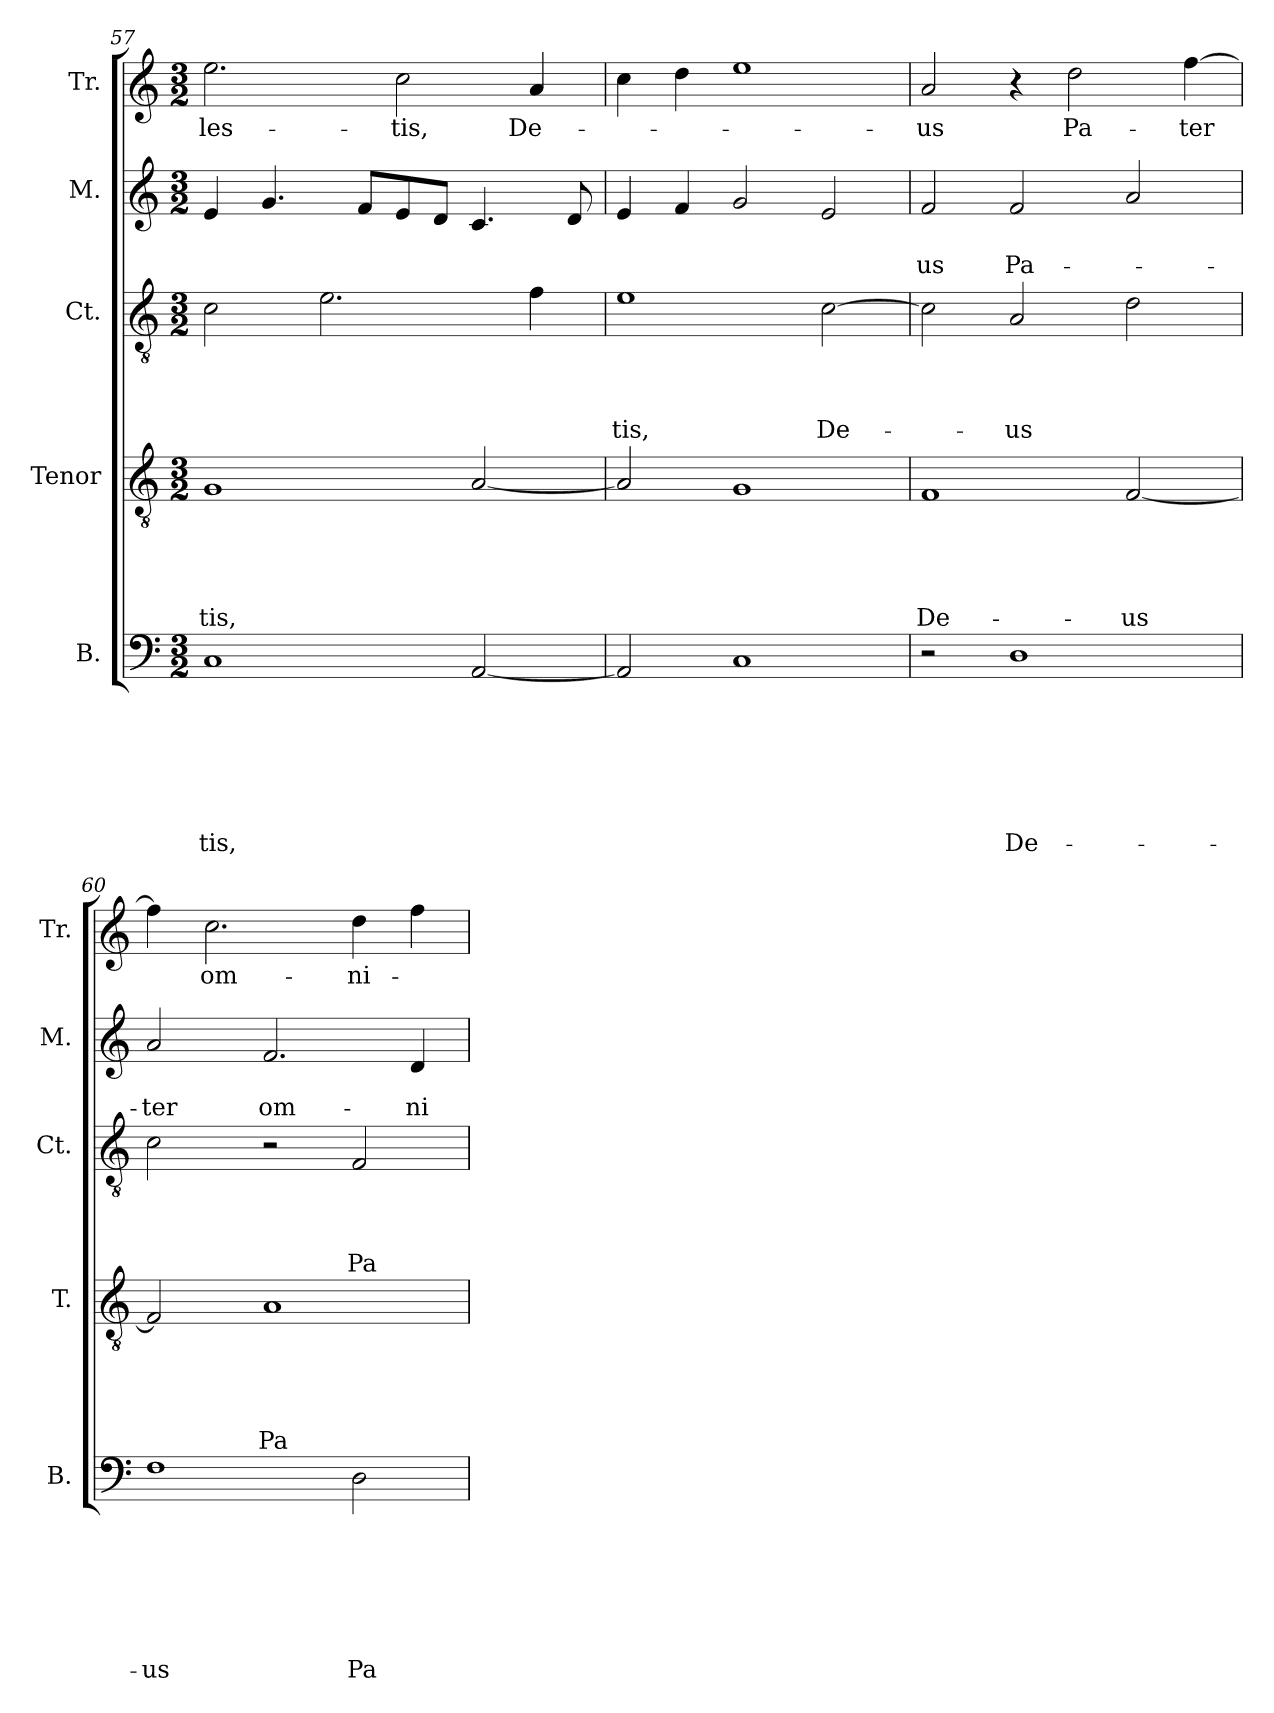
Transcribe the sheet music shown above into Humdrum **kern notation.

**kern	**text	**text	**text	**text	**text	**text	**text	**kern	**text	**text	**text	**text	**text	**kern	**text	**text	**text	**text	**kern	**text	**text	**kern	**text
*part5	*part5	*part5	*part5	*part5	*part5	*part5	*part5	*part4	*part4	*part4	*part4	*part4	*part4	*part3	*part3	*part3	*part3	*part3	*part2	*part2	*part2	*part1	*part1
*staff5	*staff5	*staff5	*staff5	*staff5	*staff5	*staff5	*staff5	*staff4	*staff4	*staff4	*staff4	*staff4	*staff4	*staff3	*staff3	*staff3	*staff3	*staff3	*staff2	*staff2	*staff2	*staff1	*staff1
*I"B.	*	*	*	*	*	*	*	*I"Tenor	*	*	*	*	*	*I"Ct.	*	*	*	*	*I"M.	*	*	*I"Tr.	*
*I'B.	*	*	*	*	*	*	*	*I'T.	*	*	*	*	*	*I'Ct.	*	*	*	*	*I'M.	*	*	*I'Tr.	*
!!LO:PB:g=z
*clefF4	*	*	*	*	*	*	*	*clefGv2	*	*	*	*	*	*clefGv2	*	*	*	*	*clefG2	*	*	*clefG2	*
*k[]	*	*	*	*	*	*	*	*k[]	*	*	*	*	*	*k[]	*	*	*	*	*k[]	*	*	*k[]	*
*C:	*	*	*	*	*	*	*	*C:	*	*	*	*	*	*C:	*	*	*	*	*C:	*	*	*C:	*
*M3/2	*	*	*	*	*	*	*	*M3/2	*	*	*	*	*	*M3/2	*	*	*	*	*M3/2	*	*	*M3/2	*
=57	=57	=57	=57	=57	=57	=57	=57	=57	=57	=57	=57	=57	=57	=57	=57	=57	=57	=57	=57	=57	=57	=57	=57
!	!	!	!	!	!	!	!LO:LY:b	!	!	!	!	!	!LO:LY:b	!	!	!	!	!	!	!	!	!	!LO:LY:b
1C	.	.	.	.	.	.	-tis,	1G	.	.	.	.	tis,	2c\	.	.	.	.	4e/	.	.	2.ee\	-les-
.	.	.	.	.	.	.	.	.	.	.	.	.	.	.	.	.	.	.	4.g/	.	.	.	.
.	.	.	.	.	.	.	.	.	.	.	.	.	.	2.e\	.	.	.	.	.	.	.	.	.
.	.	.	.	.	.	.	.	.	.	.	.	.	.	.	.	.	.	.	8f/L	.	.	.	.
!	!	!	!	!	!	!	!	!	!	!	!	!	!	!	!	!	!	!	!	!	!	!	!LO:LY:b
.	.	.	.	.	.	.	.	.	.	.	.	.	.	.	.	.	.	.	8e/	.	.	2cc\	-tis,
.	.	.	.	.	.	.	.	.	.	.	.	.	.	.	.	.	.	.	8d/J	.	.	.	.
[<2AA/	.	.	.	.	.	.	.	[<2A/	.	.	.	.	.	.	.	.	.	.	4.c/	.	.	.	.
!	!	!	!	!	!	!	!	!	!	!	!	!	!	!	!	!	!	!	!	!	!	!	!LO:LY:b
.	.	.	.	.	.	.	.	.	.	.	.	.	.	4f\	.	.	.	.	.	.	.	4a/	De-
.	.	.	.	.	.	.	.	.	.	.	.	.	.	.	.	.	.	.	8d/	.	.	.	.
=58	=58	=58	=58	=58	=58	=58	=58	=58	=58	=58	=58	=58	=58	=58	=58	=58	=58	=58	=58	=58	=58	=58	=58
!	!	!	!	!	!	!	!	!	!	!	!	!	!	!	!	!	!	!LO:LY:b	!	!	!	!	!
2AA/]	.	.	.	.	.	.	.	2A/]	.	.	.	.	.	1e	.	.	.	-tis,	4e/	.	.	4cc\	.
.	.	.	.	.	.	.	.	.	.	.	.	.	.	.	.	.	.	.	4f/	.	.	4dd\	.
1C	.	.	.	.	.	.	.	1G	.	.	.	.	.	.	.	.	.	.	2g/	.	.	1ee	.
!	!	!	!	!	!	!	!	!	!	!	!	!	!	!	!	!	!	!LO:LY:b	!	!	!	!	!
.	.	.	.	.	.	.	.	.	.	.	.	.	.	[>2c\	.	.	.	De-	2e/	.	.	.	.
=59	=59	=59	=59	=59	=59	=59	=59	=59	=59	=59	=59	=59	=59	=59	=59	=59	=59	=59	=59	=59	=59	=59	=59
!	!	!	!	!	!	!	!	!	!	!	!	!	!LO:LY:b	!	!	!	!	!	!	!	!LO:LY:b	!	!LO:LY:b
2r	.	.	.	.	.	.	.	1F	.	.	.	.	De-	2c\]	.	.	.	.	2f/	.	us	2a/	-us
!	!	!	!	!	!	!	!LO:LY:b	!	!	!	!	!	!	!	!	!	!	!LO:LY:b	!	!	!LO:LY:b	!	!
1D	.	.	.	.	.	.	De-	.	.	.	.	.	.	2A/	.	.	.	-us	2f/	.	Pa-	4r	.
!	!	!	!	!	!	!	!	!	!	!	!	!	!	!	!	!	!	!	!	!	!	!	!LO:LY:b
.	.	.	.	.	.	.	.	.	.	.	.	.	.	.	.	.	.	.	.	.	.	2dd\	Pa-
!	!	!	!	!	!	!	!	!	!	!	!	!	!LO:LY:b	!	!	!	!	!	!	!	!	!	!
.	.	.	.	.	.	.	.	[<2F/	.	.	.	.	-us	2d\	.	.	.	.	2a/	.	.	.	.
!	!	!	!	!	!	!	!	!	!	!	!	!	!	!	!	!	!	!	!	!	!	!	!LO:LY:b
.	.	.	.	.	.	.	.	.	.	.	.	.	.	.	.	.	.	.	.	.	.	[>4ff\	-ter
=60	=60	=60	=60	=60	=60	=60	=60	=60	=60	=60	=60	=60	=60	=60	=60	=60	=60	=60	=60	=60	=60	=60	=60
!	!	!	!	!	!	!	!LO:LY:b	!	!	!	!	!	!	!	!	!	!	!	!	!	!LO:LY:b	!	!
1F	.	.	.	.	.	.	-us	2F/]	.	.	.	.	.	2c\	.	.	.	.	2a/	.	-ter	4ff\]	.
!	!	!	!	!	!	!	!	!	!	!	!	!	!	!	!	!	!	!	!	!	!	!	!LO:LY:b
.	.	.	.	.	.	.	.	.	.	.	.	.	.	.	.	.	.	.	.	.	.	2.cc\	om-
!	!	!	!	!	!	!	!	!	!	!	!	!	!LO:LY:b	!	!	!	!	!	!	!	!LO:LY:b	!	!
.	.	.	.	.	.	.	.	1A	.	.	.	.	Pa-	2r	.	.	.	.	2.f/	.	om-	.	.
!	!	!	!	!	!	!	!LO:LY:b	!	!	!	!	!	!	!	!	!	!	!LO:LY:b	!	!	!	!	!LO:LY:b
2D\	.	.	.	.	.	.	Pa-	.	.	.	.	.	.	2F/	.	.	.	Pa-	.	.	.	4dd\	-ni-
!	!	!	!	!	!	!	!	!	!	!	!	!	!	!	!	!	!	!	!	!	!LO:LY:b	!	!
.	.	.	.	.	.	.	.	.	.	.	.	.	.	.	.	.	.	.	4d/	.	-ni-	4ff\	.
=	=	=	=	=	=	=	=	=	=	=	=	=	=	=	=	=	=	=	=	=	=	=	=
*-	*-	*-	*-	*-	*-	*-	*-	*-	*-	*-	*-	*-	*-	*-	*-	*-	*-	*-	*-	*-	*-	*-	*-
